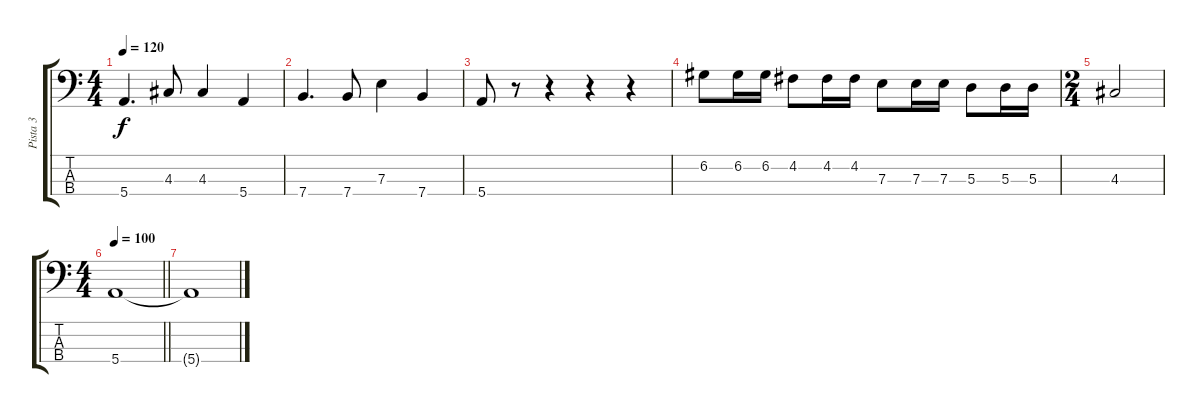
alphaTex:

\track ("Pista 3" "Pista 3") {instrument electricbassfinger}
\staff {score tabs}
\tuning (G2 D2 A1 E1) {hide}
\ts (4 4)
\tempo 120
\clef f4
\ks c
5.4.4{d dy f} 4.3.8 4.3.4 5.4.4 |
7.4.4{d} 7.4.8 7.3.4 7.4.4 |
5.4.8 r.8 r.4 r.4 r.4 |
6.2.8 6.2.16 6.2.16 4.2.8 4.2.16 4.2.16 7.3.8 7.3.16 7.3.16 5.3.8 5.3.16 5.3.16 |
\ts (2 4)
4.3.2 |
\ts (4 4)
\tempo 100
\barLineRight lightlight
5.4.1 |
5.4{t}.1
